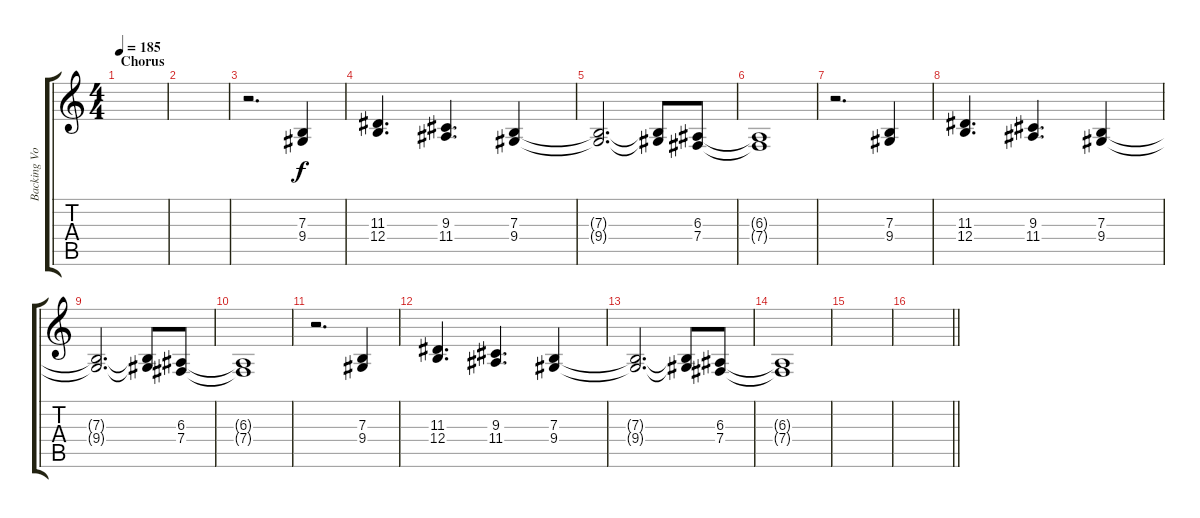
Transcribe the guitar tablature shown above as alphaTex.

\track ("Backing Vocals" "Backing Vo") {instrument oboe}
\staff {score tabs}
\tuning (Db4 Ab3 E3 B2 Gb2 Db2) {hide}
\ts (4 4)
\section ("" "Chorus")
\tempo 185
\clef g2
\ks c
|
|
r.2{d} (7.3 9.4).4 |
(11.3 12.4).4{d} (9.3 11.4).4{d} (7.3 9.4).4 |
(7.3{t} 9.4{t}).2{d} (7.3{t} 9.4{t}).8 (6.3 7.4).8 |
(6.3{t} 7.4{t}).1 |
r.2{d} (7.3 9.4).4 |
(11.3 12.4).4{d} (9.3 11.4).4{d} (7.3 9.4).4 |
(7.3{t} 9.4{t}).2{d} (7.3{t} 9.4{t}).8 (6.3 7.4).8 |
(6.3{t} 7.4{t}).1 |
r.2{d} (7.3 9.4).4 |
(11.3 12.4).4{d} (9.3 11.4).4{d} (7.3 9.4).4 |
(7.3{t} 9.4{t}).2{d} (7.3{t} 9.4{t}).8 (6.3 7.4).8 |
(6.3{t} 7.4{t}).1 |
|
\barLineRight lightlight
